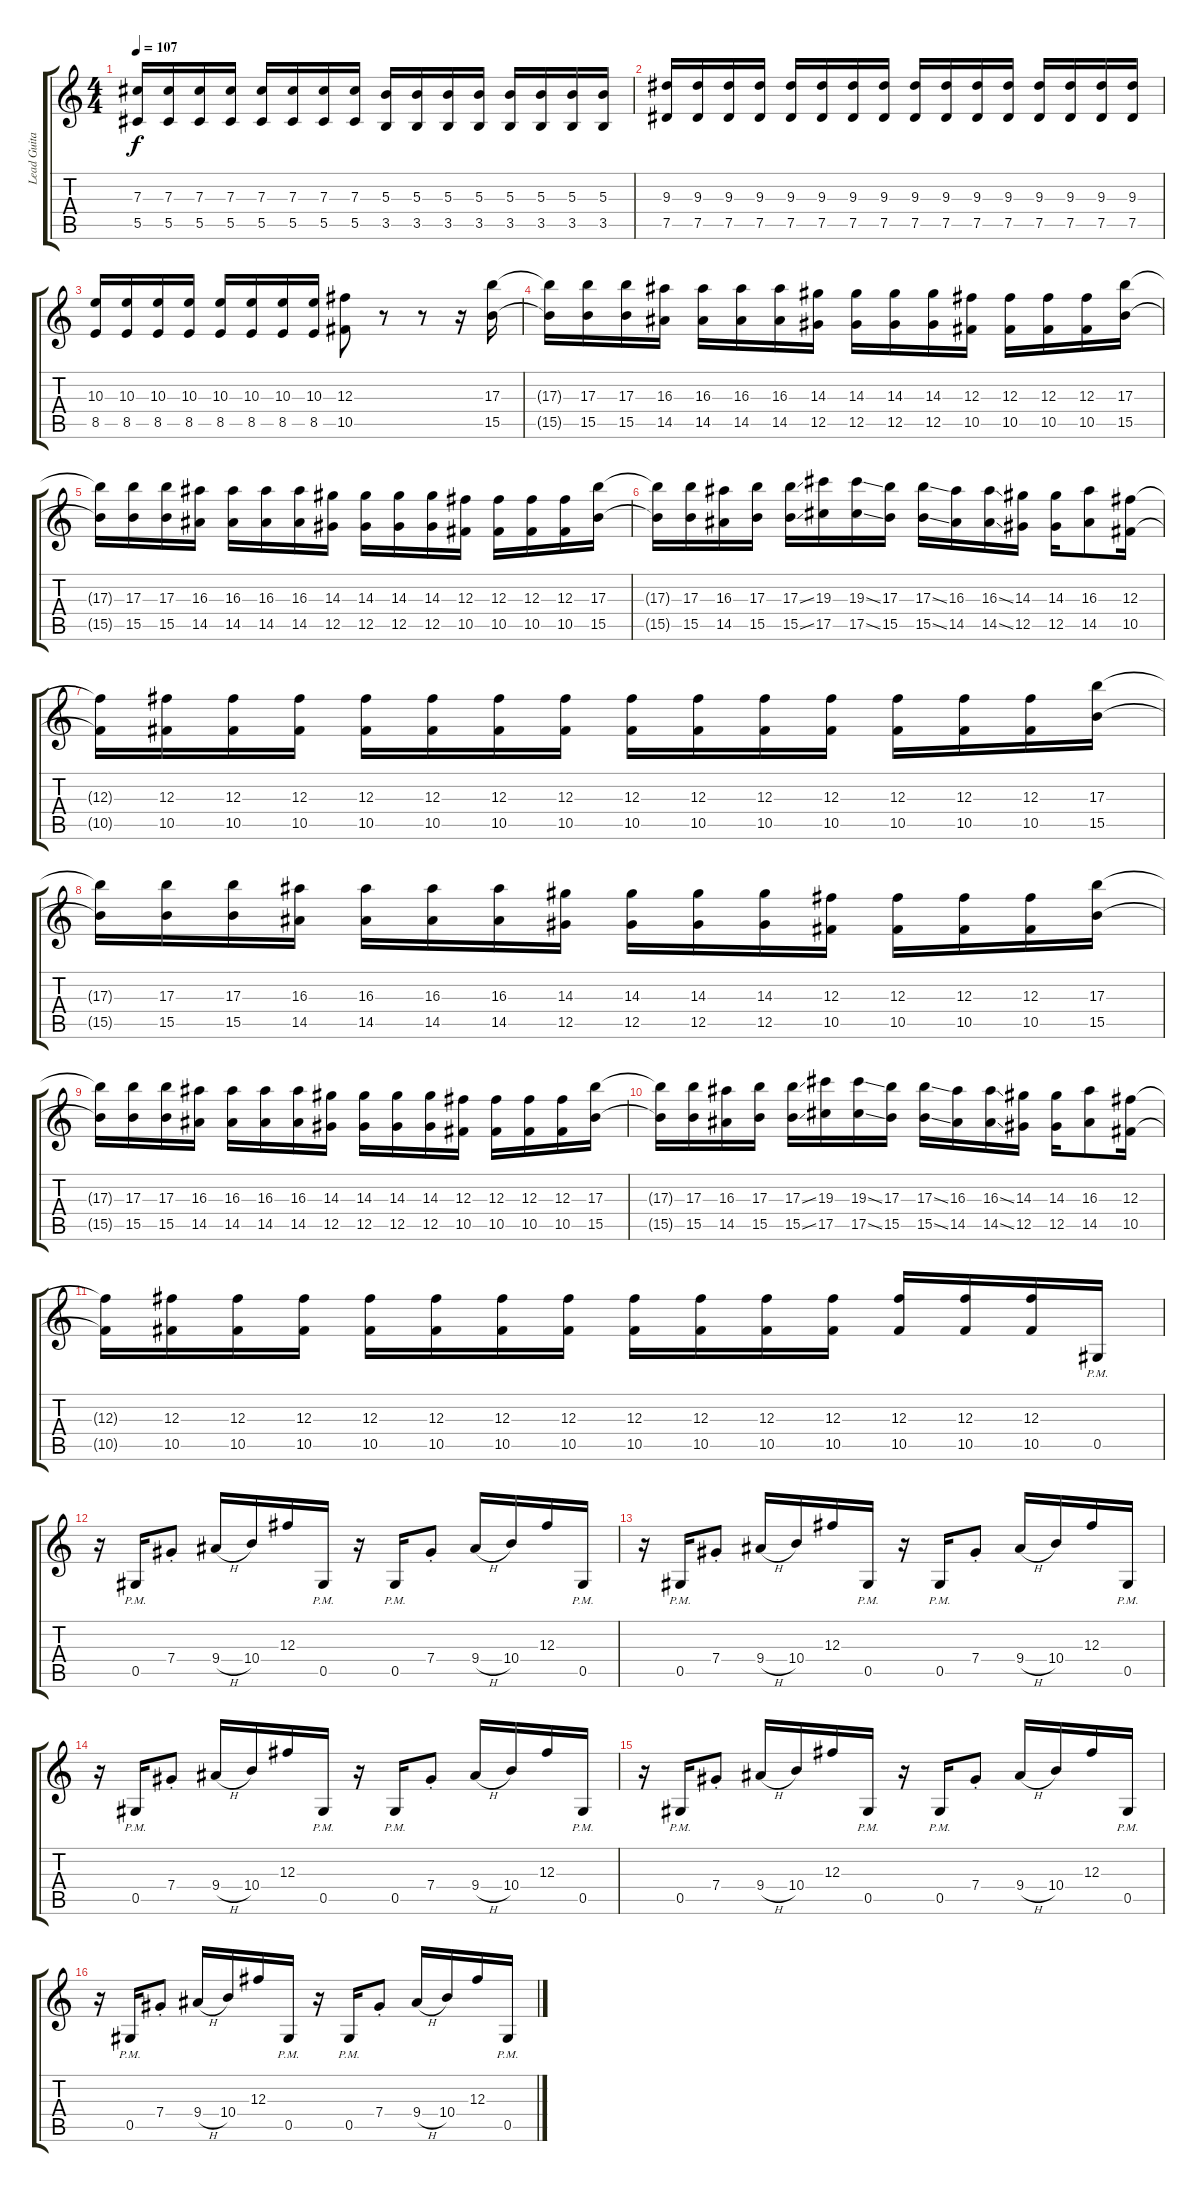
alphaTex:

\track ("Lead Guitar   " "Lead Guita") {instrument overdrivenguitar}
\staff {score tabs}
\tuning (Eb4 Bb3 Gb3 Db3 Ab2 Eb2) {hide}
\ts (4 4)
\tempo 107
\clef g2
\ks c
(7.3 5.5).16{dy f} (7.3 5.5).16 (7.3 5.5).16 (7.3 5.5).16 (7.3 5.5).16 (7.3 5.5).16 (7.3 5.5).16 (7.3 5.5).16 (5.3 3.5).16 (5.3 3.5).16 (5.3 3.5).16 (5.3 3.5).16 (5.3 3.5).16 (5.3 3.5).16 (5.3 3.5).16 (5.3 3.5).16 |
(9.3 7.5).16 (9.3 7.5).16 (9.3 7.5).16 (9.3 7.5).16 (9.3 7.5).16 (9.3 7.5).16 (9.3 7.5).16 (9.3 7.5).16 (9.3 7.5).16 (9.3 7.5).16 (9.3 7.5).16 (9.3 7.5).16 (9.3 7.5).16 (9.3 7.5).16 (9.3 7.5).16 (9.3 7.5).16 |
(10.3 8.5).16 (10.3 8.5).16 (10.3 8.5).16 (10.3 8.5).16 (10.3 8.5).16 (10.3 8.5).16 (10.3 8.5).16 (10.3 8.5).16 (12.3 10.5).8 r.8 r.8 r.16 (17.3 15.5).16 |
(17.3{t} 15.5{t}).16 (17.3 15.5).16 (17.3 15.5).16 (16.3 14.5).16 (16.3 14.5).16 (16.3 14.5).16 (16.3 14.5).16 (14.3 12.5).16 (14.3 12.5).16 (14.3 12.5).16 (14.3 12.5).16 (12.3 10.5).16 (12.3 10.5).16 (12.3 10.5).16 (12.3 10.5).16 (17.3 15.5).16 |
(17.3{t} 15.5{t}).16 (17.3 15.5).16 (17.3 15.5).16 (16.3 14.5).16 (16.3 14.5).16 (16.3 14.5).16 (16.3 14.5).16 (14.3 12.5).16 (14.3 12.5).16 (14.3 12.5).16 (14.3 12.5).16 (12.3 10.5).16 (12.3 10.5).16 (12.3 10.5).16 (12.3 10.5).16 (17.3 15.5).16 |
(17.3{t} 15.5{t}).16 (17.3 15.5).16 (16.3 14.5).16 (17.3 15.5).16 (17.3{ss} 15.5{ss}).16 (19.3 17.5).16 (19.3{ss} 17.5{ss}).16 (17.3 15.5).16 (17.3{ss} 15.5{ss}).16 (16.3 14.5).16 (16.3{ss} 14.5{ss}).16 (14.3 12.5).16 (14.3 12.5).16 (16.3 14.5).8 (12.3 10.5).16 |
(12.3{t} 10.5{t}).16 (12.3 10.5).16 (12.3 10.5).16 (12.3 10.5).16 (12.3 10.5).16 (12.3 10.5).16 (12.3 10.5).16 (12.3 10.5).16 (12.3 10.5).16 (12.3 10.5).16 (12.3 10.5).16 (12.3 10.5).16 (12.3 10.5).16 (12.3 10.5).16 (12.3 10.5).16 (17.3 15.5).16 |
(17.3{t} 15.5{t}).16 (17.3 15.5).16 (17.3 15.5).16 (16.3 14.5).16 (16.3 14.5).16 (16.3 14.5).16 (16.3 14.5).16 (14.3 12.5).16 (14.3 12.5).16 (14.3 12.5).16 (14.3 12.5).16 (12.3 10.5).16 (12.3 10.5).16 (12.3 10.5).16 (12.3 10.5).16 (17.3 15.5).16 |
(17.3{t} 15.5{t}).16 (17.3 15.5).16 (17.3 15.5).16 (16.3 14.5).16 (16.3 14.5).16 (16.3 14.5).16 (16.3 14.5).16 (14.3 12.5).16 (14.3 12.5).16 (14.3 12.5).16 (14.3 12.5).16 (12.3 10.5).16 (12.3 10.5).16 (12.3 10.5).16 (12.3 10.5).16 (17.3 15.5).16 |
(17.3{t} 15.5{t}).16 (17.3 15.5).16 (16.3 14.5).16 (17.3 15.5).16 (17.3{ss} 15.5{ss}).16 (19.3 17.5).16 (19.3{ss} 17.5{ss}).16 (17.3 15.5).16 (17.3{ss} 15.5{ss}).16 (16.3 14.5).16 (16.3{ss} 14.5{ss}).16 (14.3 12.5).16 (14.3 12.5).16 (16.3 14.5).8 (12.3 10.5).16 |
(12.3{t} 10.5{t}).16 (12.3 10.5).16 (12.3 10.5).16 (12.3 10.5).16 (12.3 10.5).16 (12.3 10.5).16 (12.3 10.5).16 (12.3 10.5).16 (12.3 10.5).16 (12.3 10.5).16 (12.3 10.5).16 (12.3 10.5).16 (12.3 10.5).16 (12.3 10.5).16 (12.3 10.5).16 0.5{pm}.16 |
r.16 0.5{pm}.16 7.4{st}.8 9.4{h}.16 10.4.16 12.3.16 0.5{pm}.16 r.16 0.5{pm}.16 7.4{st}.8 9.4{h}.16 10.4.16 12.3.16 0.5{pm}.16 |
r.16 0.5{pm}.16 7.4{st}.8 9.4{h}.16 10.4.16 12.3.16 0.5{pm}.16 r.16 0.5{pm}.16 7.4{st}.8 9.4{h}.16 10.4.16 12.3.16 0.5{pm}.16 |
r.16 0.5{pm}.16 7.4{st}.8 9.4{h}.16 10.4.16 12.3.16 0.5{pm}.16 r.16 0.5{pm}.16 7.4{st}.8 9.4{h}.16 10.4.16 12.3.16 0.5{pm}.16 |
r.16 0.5{pm}.16 7.4{st}.8 9.4{h}.16 10.4.16 12.3.16 0.5{pm}.16 r.16 0.5{pm}.16 7.4{st}.8 9.4{h}.16 10.4.16 12.3.16 0.5{pm}.16 |
r.16 0.5{pm}.16 7.4{st}.8 9.4{h}.16 10.4.16 12.3.16 0.5{pm}.16 r.16 0.5{pm}.16 7.4{st}.8 9.4{h}.16 10.4.16 12.3.16 0.5{pm}.16
